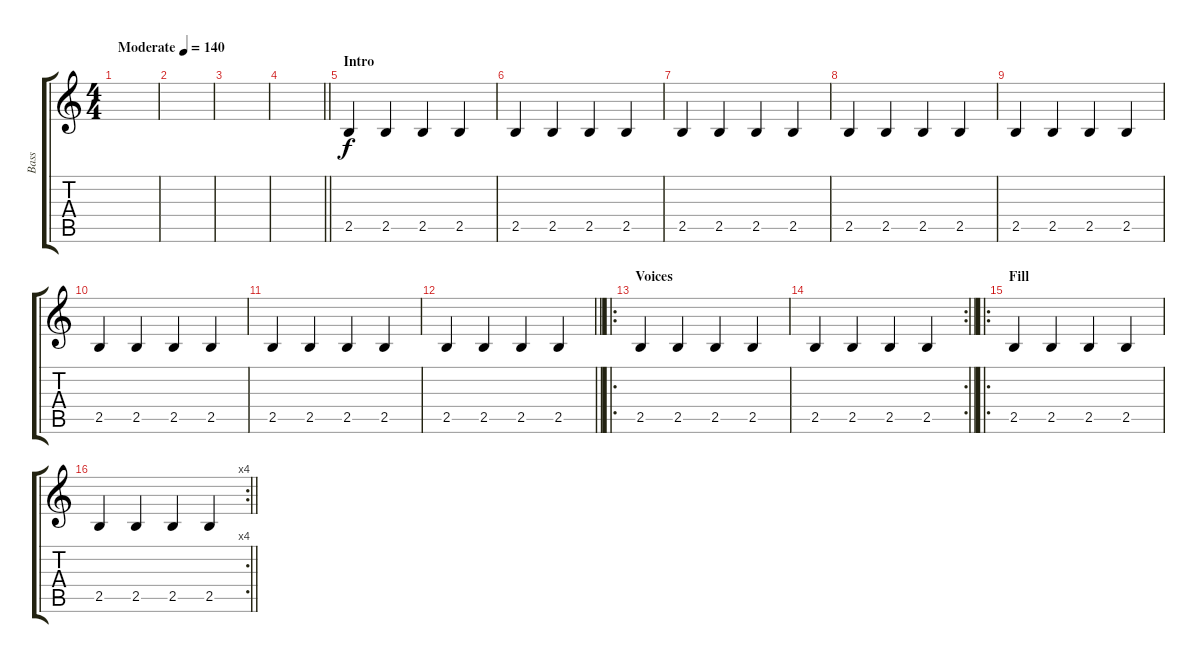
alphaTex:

\track ("Bass" "Bass") {instrument synthbass2}
\staff {score tabs}
\tuning (E4 B3 G3 D3 A2 E2) {hide}
\ts (4 4)
\tempo (140 "Moderate")
\clef g2
\ks c
|
|
|
\barLineRight lightlight
|
\section ("" "Intro")
2.5.4{volume 9} 2.5.4 2.5.4 2.5.4 |
2.5.4 2.5.4 2.5.4 2.5.4 |
2.5.4 2.5.4 2.5.4 2.5.4 |
2.5.4 2.5.4 2.5.4 2.5.4 |
2.5.4 2.5.4 2.5.4 2.5.4 |
2.5.4 2.5.4 2.5.4 2.5.4 |
2.5.4 2.5.4 2.5.4 2.5.4 |
\barLineRight lightlight
2.5.4 2.5.4 2.5.4 2.5.4 |
\ro
\section ("" "Voices")
2.5.4 2.5.4 2.5.4 2.5.4 |
\rc 2
\barLineRight lightlight
2.5.4 2.5.4 2.5.4 2.5.4 |
\ro
\section ("" "Fill")
2.5.4 2.5.4 2.5.4 2.5.4 |
\rc 4
\barLineRight lightlight
2.5.4 2.5.4 2.5.4 2.5.4
